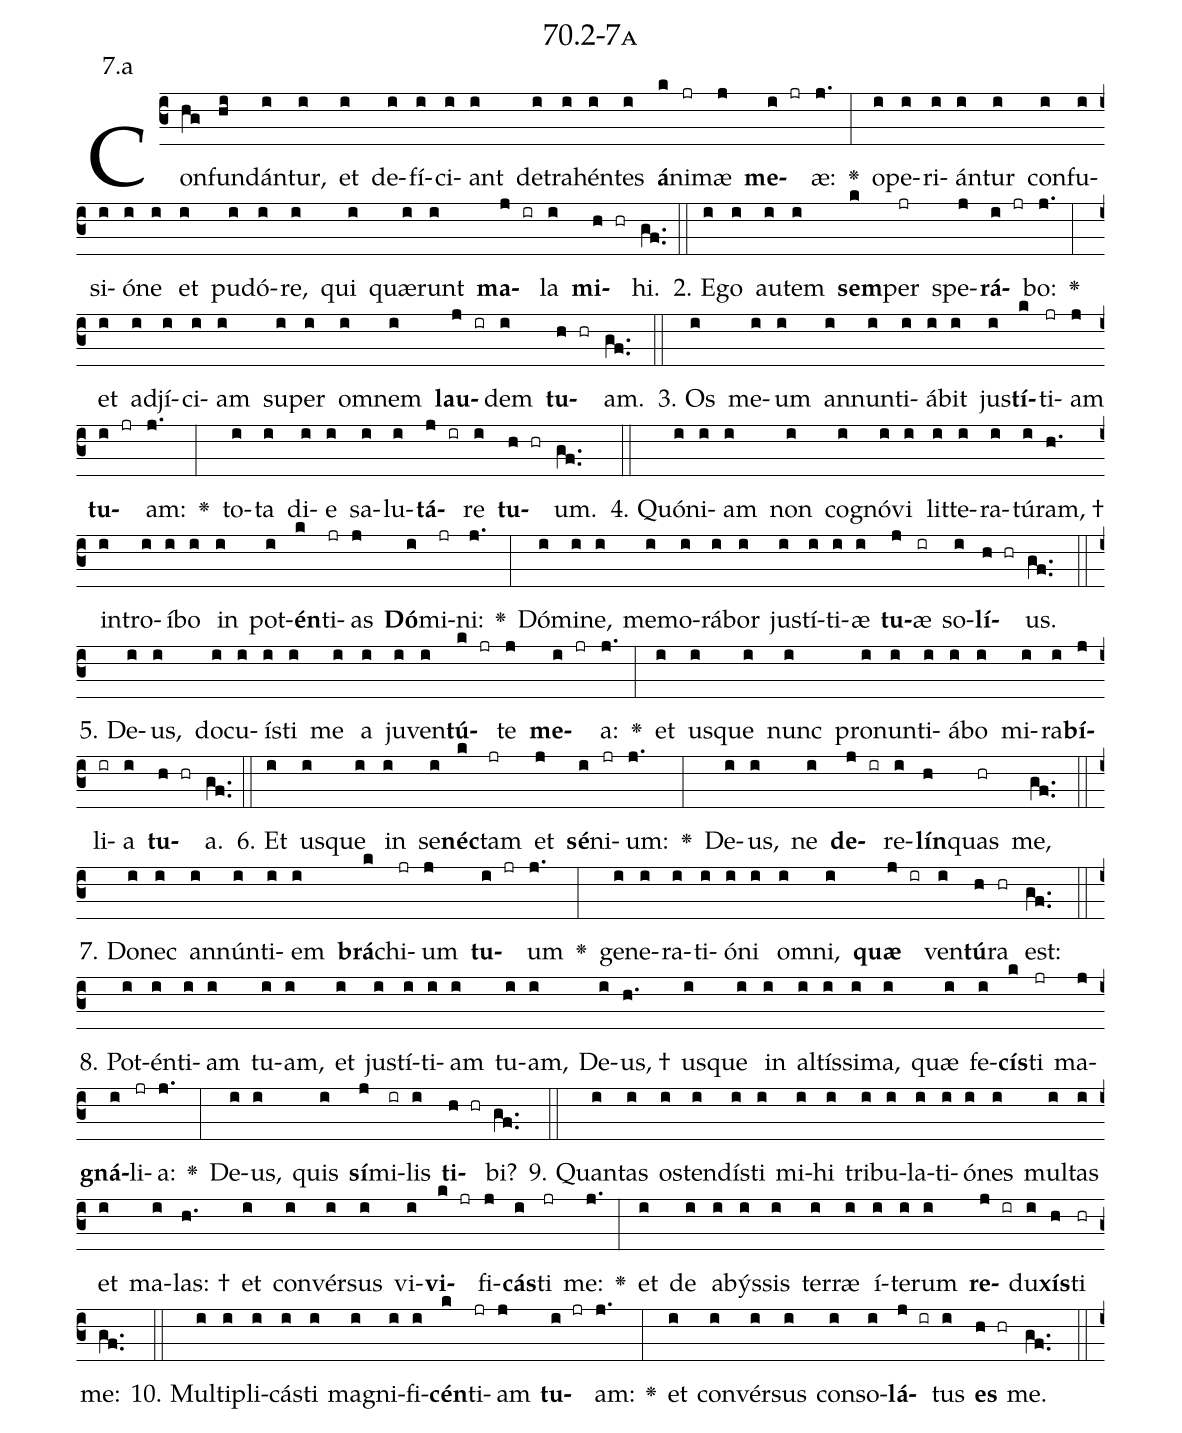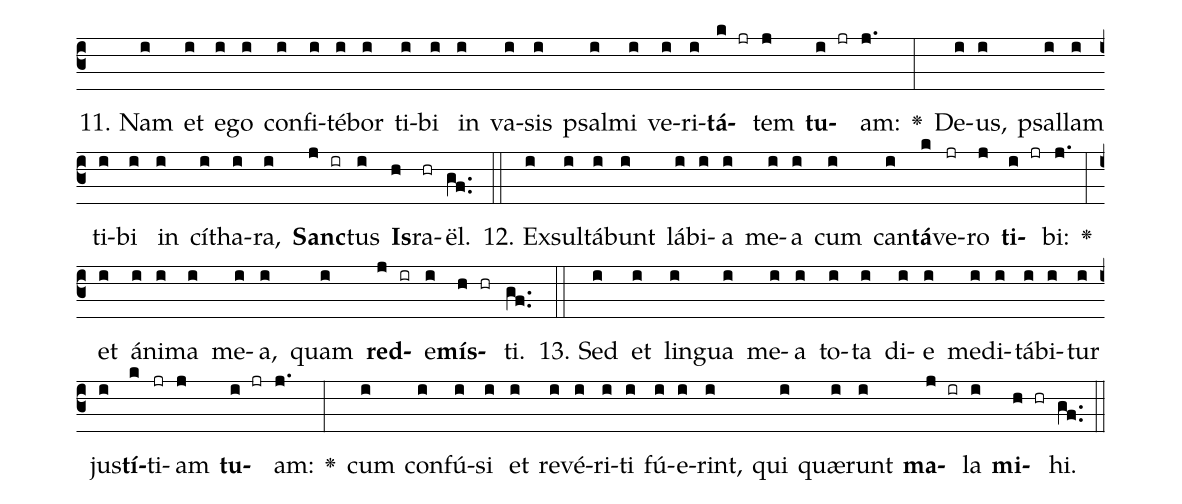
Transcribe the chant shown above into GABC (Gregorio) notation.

name: 70.2-7a;
annotation: 7.a;
%%
(c3)Con(hg)fun(hi)dán(i)tur,(i) et(i) de(i)fí(i)ci(i)ant(i) de(i)tra(i)hén(i)tes(i) <b>á</b>(k)ni(jr)mæ(j) <b>me</b>(i jr)æ:(j.) <v>\greheightstar</v>(:) o(i)pe(i)ri(i)án(i)tur(i) con(i)fu(i)si(i)ó(i)ne(i) et(i) pu(i)dó(i)re,(i) qui(i) quæ(i)runt(i) <b>ma</b>(j ir)la(i) <b>mi</b>(h hr)hi.(gf..) (::)
2. E(i)go(i) au(i)tem(i) <b>sem</b>(k)per(jr) spe(j)<b>rá</b>(i jr)bo:(j.) <v>\greheightstar</v>(:) et(i) ad(i)jí(i)ci(i)am(i) su(i)per(i) om(i)nem(i) <b>lau</b>(j ir)dem(i) <b>tu</b>(h hr)am.(gf..) (::)
3. Os(i) me(i)um(i) an(i)nun(i)ti(i)á(i)bit(i) jus(i)<b>tí</b>(k)ti(jr)am(j) <b>tu</b>(i jr)am:(j.) <v>\greheightstar</v>(:) to(i)ta(i) di(i)e(i) sa(i)lu(i)<b>tá</b>(j ir)re(i) <b>tu</b>(h hr)um.(gf..) (::)
4. Quón(i)i(i)am(i) non(i) co(i)gnó(i)vi(i) lit(i)te(i)ra(i)tú(i)ram, †(h.) in(i)tro(i)í(i)bo(i) in(i) pot(i)<b>én</b>(k)ti(jr)as(j) <b>Dó</b>(i)mi(jr)ni:(j.) <v>\greheightstar</v>(:) Dó(i)mi(i)ne,(i) me(i)mo(i)rá(i)bor(i) jus(i)tí(i)ti(i)æ(i) <b>tu</b>(j)æ(ir) so(i)<b>lí</b>(h hr)us.(gf..) (::)
5. De(i)us,(i) do(i)cu(i)ís(i)ti(i) me(i) a(i) ju(i)ven(i)<b>tú</b>(k jr)te(j) <b>me</b>(i jr)a:(j.) <v>\greheightstar</v>(:) et(i) us(i)que(i) nunc(i) pro(i)nun(i)ti(i)á(i)bo(i) mi(i)ra(i)<b>bí</b>(j)li(ir)a(i) <b>tu</b>(h hr)a.(gf..) (::)
6. Et(i) us(i)que(i) in(i) se(i)<b>néc</b>(k)tam(jr) et(j) <b>sé</b>(i)ni(jr)um:(j.) <v>\greheightstar</v>(:) De(i)us,(i) ne(i) <b>de</b>(j ir)re(i)<b>lín</b>(h)quas(hr) me,(gf..) (::)
7. Do(i)nec(i) an(i)nún(i)ti(i)em(i) <b>brá</b>(k)chi(jr)um(j) <b>tu</b>(i jr)um(j.) <v>\greheightstar</v>(:) ge(i)ne(i)ra(i)ti(i)ó(i)ni(i) om(i)ni,(i) <b>quæ</b>(j ir) ven(i)<b>tú</b>(h)ra(hr) est:(gf..) (::)
8. Pot(i)én(i)ti(i)am(i) tu(i)am,(i) et(i) jus(i)tí(i)ti(i)am(i) tu(i)am,(i) De(i)us, †(h.) us(i)que(i) in(i) al(i)tís(i)si(i)ma,(i) quæ(i) fe(i)<b>cís</b>(k)ti(jr) ma(j)<b>gná</b>(i)li(jr)a:(j.) <v>\greheightstar</v>(:) De(i)us,(i) quis(i) <b>sí</b>(j)mi(ir)lis(i) <b>ti</b>(h hr)bi?(gf..) (::)
9. Quan(i)tas(i) os(i)ten(i)dís(i)ti(i) mi(i)hi(i) tri(i)bu(i)la(i)ti(i)ó(i)nes(i) mul(i)tas(i) et(i) ma(i)las: †(h.) et(i) con(i)vér(i)sus(i) vi(i)<b>vi</b>(k jr)fi(j)<b>cás</b>(i)ti(jr) me:(j.) <v>\greheightstar</v>(:) et(i) de(i) a(i)býs(i)sis(i) ter(i)ræ(i) í(i)te(i)rum(i) <b>re</b>(j ir)du(i)<b>xís</b>(h)ti(hr) me:(gf..) (::)
10. Mul(i)ti(i)pli(i)cás(i)ti(i) ma(i)gni(i)fi(i)<b>cén</b>(k)ti(jr)am(j) <b>tu</b>(i jr)am:(j.) <v>\greheightstar</v>(:) et(i) con(i)vér(i)sus(i) con(i)so(i)<b>lá</b>(j ir)tus(i) <b>es</b>(h hr) me.(gf..) (::)
11. Nam(i) et(i) e(i)go(i) con(i)fi(i)té(i)bor(i) ti(i)bi(i) in(i) va(i)sis(i) psal(i)mi(i) ve(i)ri(i)<b>tá</b>(k jr)tem(j) <b>tu</b>(i jr)am:(j.) <v>\greheightstar</v>(:) De(i)us,(i) psal(i)lam(i) ti(i)bi(i) in(i) cí(i)tha(i)ra,(i) <b>Sanc</b>(j ir)tus(i) <b>Is</b>(h)ra(hr)ël.(gf..) (::)
12. Ex(i)sul(i)tá(i)bunt(i) lá(i)bi(i)a(i) me(i)a(i) cum(i) can(i)<b>tá</b>(k)ve(jr)ro(j) <b>ti</b>(i jr)bi:(j.) <v>\greheightstar</v>(:) et(i) á(i)ni(i)ma(i) me(i)a,(i) quam(i) <b>red</b>(j ir)e(i)<b>mís</b>(h hr)ti.(gf..) (::)
13. Sed(i) et(i) lin(i)gua(i) me(i)a(i) to(i)ta(i) di(i)e(i) me(i)di(i)tá(i)bi(i)tur(i) jus(i)<b>tí</b>(k)ti(jr)am(j) <b>tu</b>(i jr)am:(j.) <v>\greheightstar</v>(:) cum(i) con(i)fú(i)si(i) et(i) re(i)vé(i)ri(i)ti(i) fú(i)e(i)rint,(i) qui(i) quæ(i)runt(i) <b>ma</b>(j ir)la(i) <b>mi</b>(h hr)hi.(gf..) (::)
